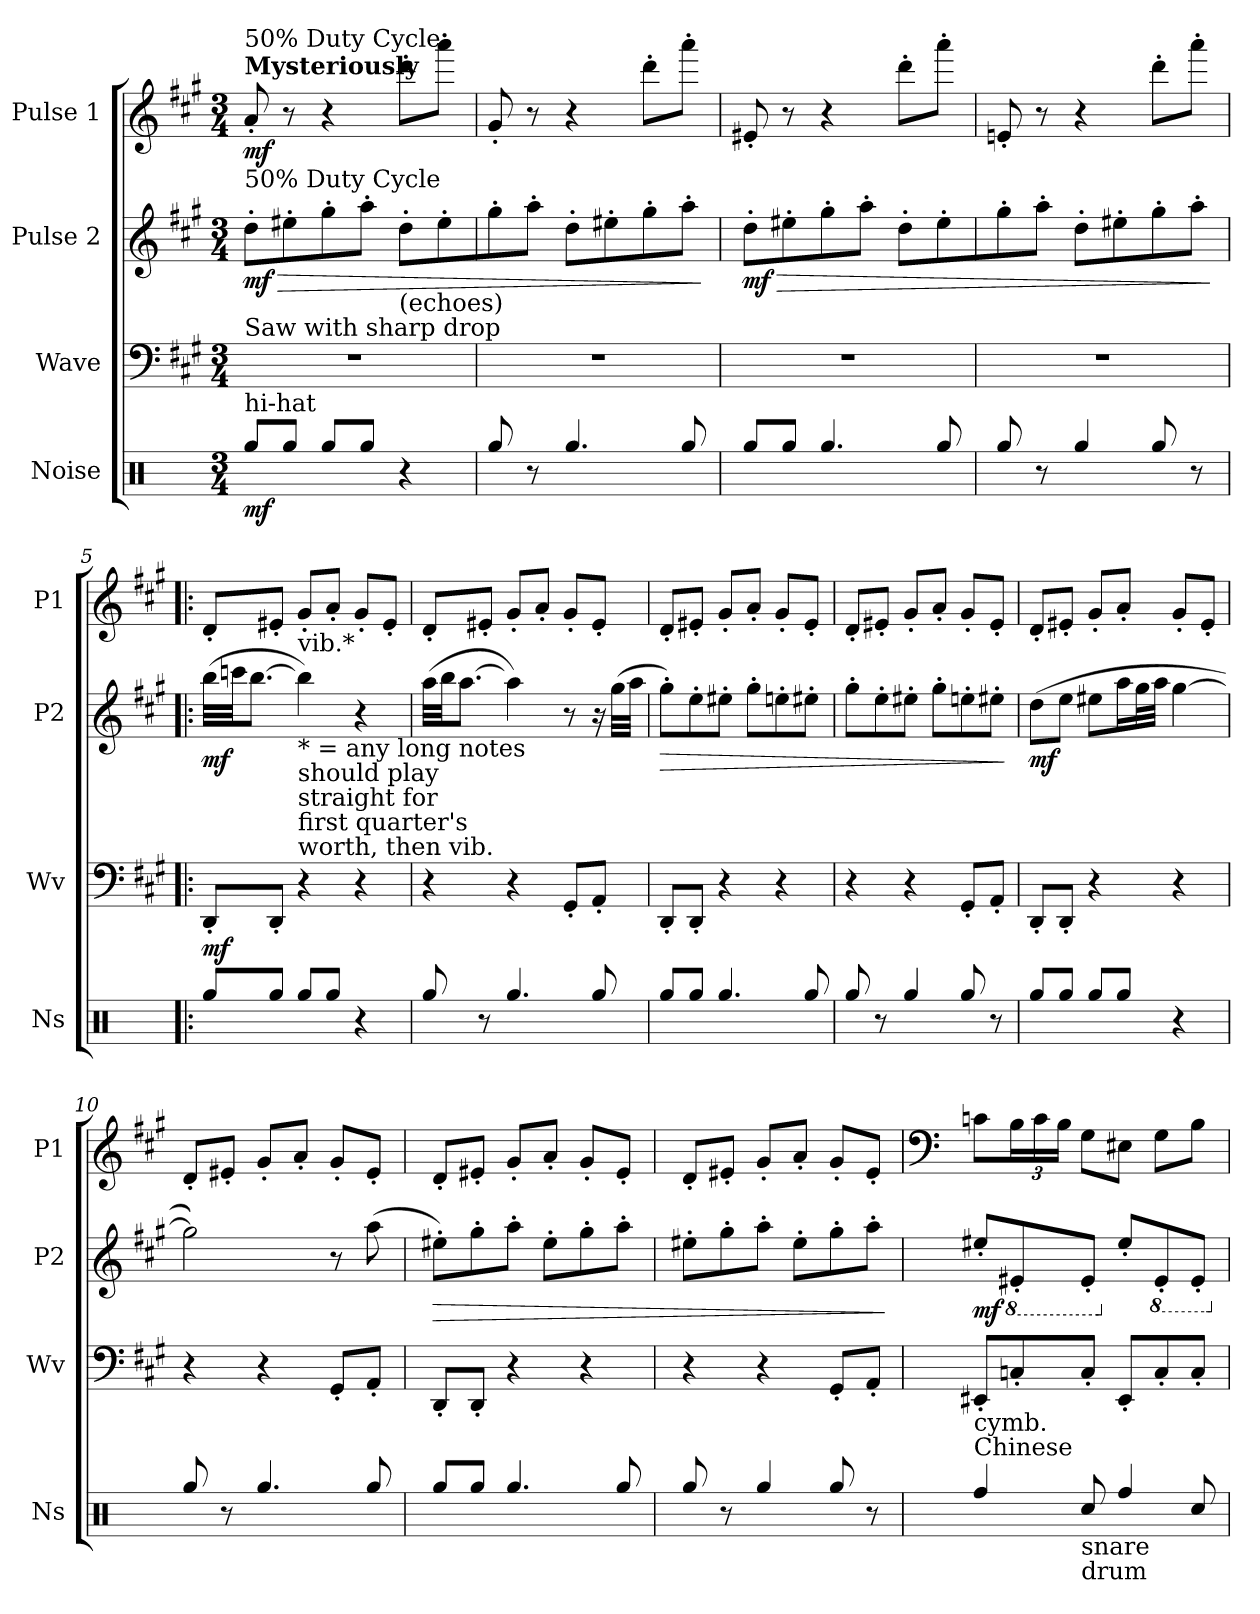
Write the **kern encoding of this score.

**kern	**dynam	**kern	**dynam	**kern	**dynam	**kern	**dynam
*part4	*part4	*part3	*part3	*part2	*part2	*part1	*part1
*staff4	*staff4	*staff3	*staff3	*staff2	*staff2	*staff1	*staff1
*I"Noise	*	*I"Wave	*	*I"Pulse 2	*	*I"Pulse 1	*
*I'Ns	*	*I'Wv	*	*I'P2	*	*I'P1	*
*clefX	*	*clefF4	*	*clefG2	*	*clefG2	*
*k[]	*	*k[f#c#g#]	*	*k[f#c#g#]	*	*k[f#c#g#]	*
*M3/4	*	*M3/4	*	*M3/4	*	*M3/4	*
*MM140	*	*MM140	*	*MM140	*	*MM140	*
=1	=1	=1	=1	=1	=1	=1	=1
!	!	!	!	!	!	!LO:TX:a:B:t=Mysteriously	!
!	!	!	!	!	!	!LO:TX:a:t=50% Duty Cycle	!
!	!	!	!	!LO:TX:a:t=50% Duty Cycle	!	!	!
!	!	!LO:TX:a:t=Saw with sharp drop	!	!	!	!	!
!LO:TX:a:t=hi-hat	!	!	!	!	!	!	!
!	!LO:DY:b	!	!	!	!LO:HP:b	!	!
!	!	!	!	!	!LO:DY:n=1:b	!	!LO:DY:b
8Rgg/L	mf	2.r	.	8dd'\L	> mf	8a'/	mf
8Rgg/J	.	.	.	8ee#X'\	.	8r	.
8Rgg/L	.	.	.	8gg#'\	.	4r	.
8Rgg/J	.	.	.	8aa'\J	.	.	.
!	!	!	!	!LO:TX:b:t=(echoes)	!	!	!
4r	.	.	.	8dd'\L	.	8ddd'\L	.
.	.	.	.	8ee#'\	.	8aaa'\J	.
=2	=2	=2	=2	=2	=2	=2	=2
8Rgg/	.	2.r	.	8gg#'\	.	8g#'/	.
8r	.	.	.	8aa'\J	.	8r	.
4.Rgg/	.	.	.	8dd'\L	.	4r	.
.	.	.	.	8ee#X'\	.	.	.
.	.	.	.	8gg#'\	.	8ddd'\L	.
8Rgg/	.	.	.	8aa'\J	.	8aaa'\J	.
.	.	.	.	.	]	.	.
=3	=3	=3	=3	=3	=3	=3	=3
!	!	!	!	!	!LO:HP:b	!	!
!	!	!	!	!	!LO:DY:n=1:b	!	!
8Rgg/L	.	2.r	.	8dd'\L	> mf	8e#X'/	.
8Rgg/J	.	.	.	8ee#X'\	.	8r	.
4.Rgg/	.	.	.	8gg#'\	.	4r	.
.	.	.	.	8aa'\J	.	.	.
.	.	.	.	8dd'\L	.	8ddd'\L	.
8Rgg/	.	.	.	8ee#'\	.	8aaa'\J	.
=4	=4	=4	=4	=4	=4	=4	=4
8Rgg/	.	2.r	.	8gg#'\	.	8eni'/	.
8r	.	.	.	8aa'\J	.	8r	.
4Rgg/	.	.	.	8dd'\L	.	4r	.
.	.	.	.	8ee#X'\	.	.	.
8Rgg/	.	.	.	8gg#'\	.	8ddd'\L	.
8r	.	.	.	8aa'\J	.	8aaa'\J	.
.	.	.	.	.	]	.	.
=5!|:	=5!|:	=5!|:	=5!|:	=5!|:	=5!|:	=5!|:	=5!|:
!	!	!	!LO:DY:b	!	!LO:DY:b	!	!
8Rgg/L	.	8DD'/L	mf	(32bb\LLL	mf	8d'/L	.
.	.	.	.	32cccn\JJ	.	.	.
.	.	.	.	[8.bb\J	.	.	.
8Rgg/J	.	8DD'/J	.	.	.	8e#X'/J	.
!	!	!	!	!LO:TX:a:t=vib.*	!	!	!
!	!	!	!	!LO:TX:b:t=* = any long notes	!	!	!
!	!	!	!	!LO:TX:b:t=should play	!	!	!
!	!	!	!	!LO:TX:b:t=straight for	!	!	!
!	!	!	!	!LO:TX:b:t=first quarter's	!	!	!
!	!	!	!	!LO:TX:b:t=worth, then vib.	!	!	!
8Rgg/L	.	4r	.	4bb\])	.	8g#'/L	.
8Rgg/J	.	.	.	.	.	8a'/J	.
4r	.	4r	.	4r	.	8g#'/L	.
.	.	.	.	.	.	8e#'/J	.
!!LO:LB:g=z
=6	=6	=6	=6	=6	=6	=6	=6
8Rgg/	.	4r	.	(32aa\LLL	.	8d'/L	.
.	.	.	.	32bb\JJ	.	.	.
.	.	.	.	[8.aa\J	.	.	.
8r	.	.	.	.	.	8e#X'/J	.
4.Rgg/	.	4r	.	4aa\])	.	8g#'/L	.
.	.	.	.	.	.	8a'/J	.
.	.	8GG#'/L	.	8r	.	8g#'/L	.
8Rgg/	.	8AA'/J	.	16r	.	8e#'/J	.
.	.	.	.	(32gg#\LLL	.	.	.
.	.	.	.	32aa\JJJ	.	.	.
=7	=7	=7	=7	=7	=7	=7	=7
!	!	!	!	!	!LO:HP:b	!	!
8Rgg/L	.	8DD'/L	.	8gg#'\L)	>	8d'/L	.
8Rgg/J	.	8DD'/J	.	8ee'\	.	8e#X'/J	.
4.Rgg/	.	4r	.	8ee#X'\J	.	8g#'/L	.
.	.	.	.	8gg#'\L	.	8a'/J	.
.	.	4r	.	8een'\	.	8g#'/L	.
8Rgg/	.	.	.	8ee#X'\J	.	8e#'/J	.
=8	=8	=8	=8	=8	=8	=8	=8
8Rgg/	.	4r	.	8gg#'\L	.	8d'/L	.
8r	.	.	.	8ee'\	.	8e#X'/J	.
4Rgg/	.	4r	.	8ee#X'\J	.	8g#'/L	.
.	.	.	.	8gg#'\L	.	8a'/J	.
8Rgg/	.	8GG#'/L	.	8een'\	.	8g#'/L	.
8r	.	8AA'/J	.	8ee#X'\J	.	8e#'/J	.
.	.	.	.	.	]	.	.
=9	=9	=9	=9	=9	=9	=9	=9
!	!	!	!	!	!LO:DY:b	!	!
8Rgg/L	.	8DD'/L	.	(8dd\L	mf	8d'/L	.
8Rgg/J	.	8DD'/J	.	8ee\J	.	8e#X'/J	.
8Rgg/L	.	4r	.	8ee#X\L	.	8g#'/L	.
8Rgg/J	.	.	.	16aa\L	.	8a'/J	.
.	.	.	.	32gg#\L	.	.	.
.	.	.	.	32aa\JJJ	.	.	.
4r	.	4r	.	[4gg#\	.	8g#'/L	.
.	.	.	.	.	.	8e#'/J	.
=10	=10	=10	=10	=10	=10	=10	=10
8Rgg/	.	4r	.	2gg#\])	.	8d'/L	.
8r	.	.	.	.	.	8e#X'/J	.
4.Rgg/	.	4r	.	.	.	8g#'/L	.
.	.	.	.	.	.	8a'/J	.
.	.	8GG#'/L	.	8r	.	8g#'/L	.
8Rgg/	.	8AA'/J	.	(8aa\	.	8e#'/J	.
=11	=11	=11	=11	=11	=11	=11	=11
!	!	!	!	!	!LO:HP:b	!	!
8Rgg/L	.	8DD'/L	.	8ee#X'\L)	>	8d'/L	.
8Rgg/J	.	8DD'/J	.	8gg#'\	.	8e#X'/J	.
4.Rgg/	.	4r	.	8aa'\J	.	8g#'/L	.
.	.	.	.	8ee#'\L	.	8a'/J	.
.	.	4r	.	8gg#'\	.	8g#'/L	.
8Rgg/	.	.	.	8aa'\J	.	8e#'/J	.
!!LO:LB:g=z
=12	=12	=12	=12	=12	=12	=12	=12
8Rgg/	.	4r	.	8ee#X'\L	.	8d'/L	.
8r	.	.	.	8gg#'\	.	8e#X'/J	.
4Rgg/	.	4r	.	8aa'\J	.	8g#'/L	.
.	.	.	.	8ee#'\L	.	8a'/J	.
8Rgg/	.	8GG#'/L	.	8gg#'\	.	8g#'/L	.
8r	.	8AA'/J	.	8aa'\J	.	8e#'/J	.
.	.	.	.	.	]	.	.
=13	=13	=13	=13	=13	=13	=13	=13
*	*	*	*	*	*	*clefF4	*
!LO:TX:a:t=Chinese	!	!	!	!	!	!	!
!LO:TX:a:t=cymb.	!	!	!	!	!	!	!
!	!	!	!	!	!LO:DY:b	!	!
4Rff/	.	8EE#X'/L	.	8ee#X'/L	mf	8cn\L	.
*	*	*	*	*8ba	*	*	*
*	*	*	*	*	*	*Xbrackettup	*
.	.	8Cn'/	.	8E#X'/	.	24B\L	.
.	.	.	.	.	.	24c\	.
.	.	.	.	.	.	24B\JJ	.
!LO:TX:b:t=snare	!	!	!	!	!	!	!
!LO:TX:b:t=drum	!	!	!	!	!	!	!
8Rcc/	.	8C'/J	.	8E#'/J	.	8G#\L	.
*	*	*	*	*X8ba	*	*	*
4Rff/	.	8EE#'/L	.	8ee#'/L	.	8E#X\J	.
*	*	*	*	*8ba	*	*	*
.	.	8C'/	.	8E#'/	.	8G#\L	.
8Rcc/	.	8C'/J	.	8E#'/J	.	8B\J	.
*	*	*	*	*X8ba	*	*	*
=	=	=	=	=	=	=	=
*-	*-	*-	*-	*-	*-	*-	*-
